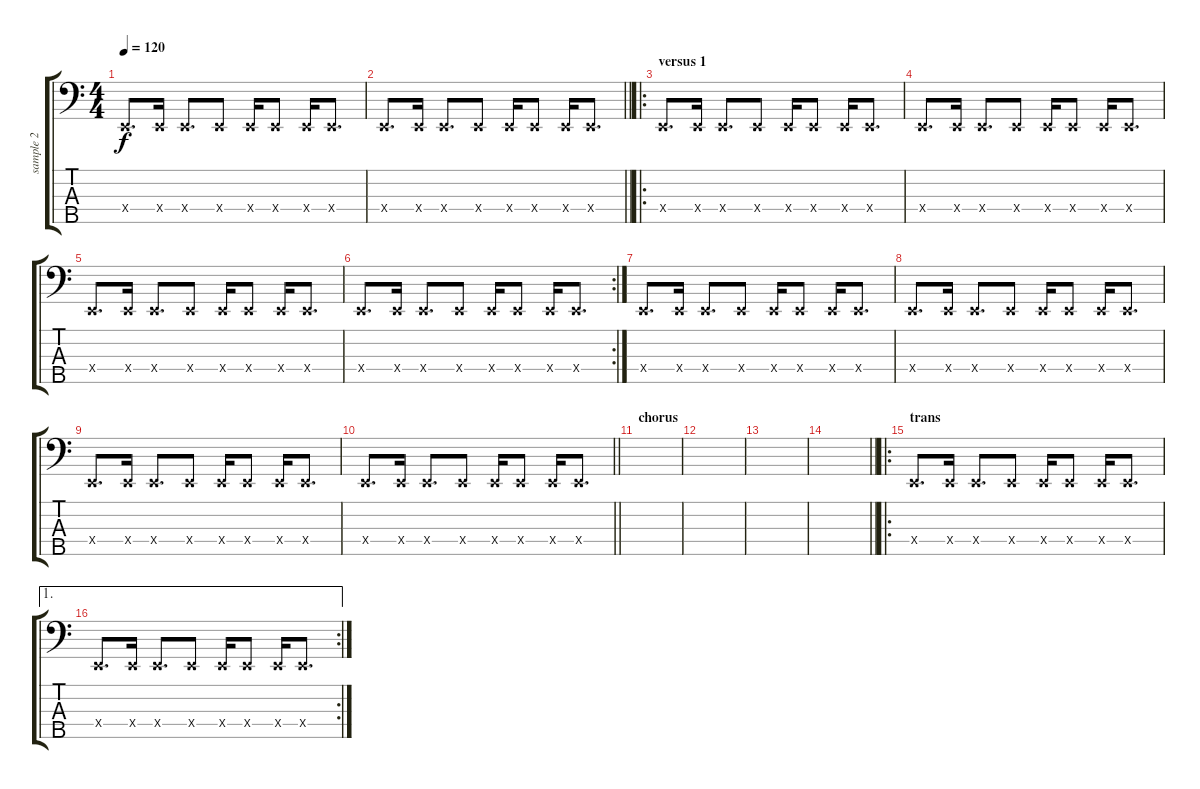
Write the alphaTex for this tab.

\track ("sample 2" "sample 2") {instrument overdrivenguitar}
\staff {score tabs}
\tuning (G2 D2 A1 E1 B0) {hide}
\ts (4 4)
\tempo 120
\clef f4
\ks c
0.4{x}.8{d dy f} 0.4{x}.16 0.4{x}.8{d} 0.4{x}.8 0.4{x}.16 0.4{x}.8 0.4{x}.16 0.4{x}.8{d} |
\barLineRight lightlight
0.4{x}.8{d} 0.4{x}.16 0.4{x}.8{d} 0.4{x}.8 0.4{x}.16 0.4{x}.8 0.4{x}.16 0.4{x}.8{d} |
\ro
\section ("" "versus 1")
0.4{x}.8{d} 0.4{x}.16 0.4{x}.8{d} 0.4{x}.8 0.4{x}.16 0.4{x}.8 0.4{x}.16 0.4{x}.8{d} |
0.4{x}.8{d} 0.4{x}.16 0.4{x}.8{d} 0.4{x}.8 0.4{x}.16 0.4{x}.8 0.4{x}.16 0.4{x}.8{d} |
0.4{x}.8{d} 0.4{x}.16 0.4{x}.8{d} 0.4{x}.8 0.4{x}.16 0.4{x}.8 0.4{x}.16 0.4{x}.8{d} |
\rc 2
0.4{x}.8{d} 0.4{x}.16 0.4{x}.8{d} 0.4{x}.8 0.4{x}.16 0.4{x}.8 0.4{x}.16 0.4{x}.8{d} |
0.4{x}.8{d} 0.4{x}.16 0.4{x}.8{d} 0.4{x}.8 0.4{x}.16 0.4{x}.8 0.4{x}.16 0.4{x}.8{d} |
0.4{x}.8{d} 0.4{x}.16 0.4{x}.8{d} 0.4{x}.8 0.4{x}.16 0.4{x}.8 0.4{x}.16 0.4{x}.8{d} |
0.4{x}.8{d} 0.4{x}.16 0.4{x}.8{d} 0.4{x}.8 0.4{x}.16 0.4{x}.8 0.4{x}.16 0.4{x}.8{d} |
\barLineRight lightlight
0.4{x}.8{d} 0.4{x}.16 0.4{x}.8{d} 0.4{x}.8 0.4{x}.16 0.4{x}.8 0.4{x}.16 0.4{x}.8{d} |
\section ("" "chorus")
|
|
|
\barLineRight lightlight
|
\ro
\section ("" "trans")
0.4{x}.8{d} 0.4{x}.16 0.4{x}.8{d} 0.4{x}.8 0.4{x}.16 0.4{x}.8 0.4{x}.16 0.4{x}.8{d} |
\ae 1
\rc 2
0.4{x}.8{d} 0.4{x}.16 0.4{x}.8{d} 0.4{x}.8 0.4{x}.16 0.4{x}.8 0.4{x}.16 0.4{x}.8{d}
